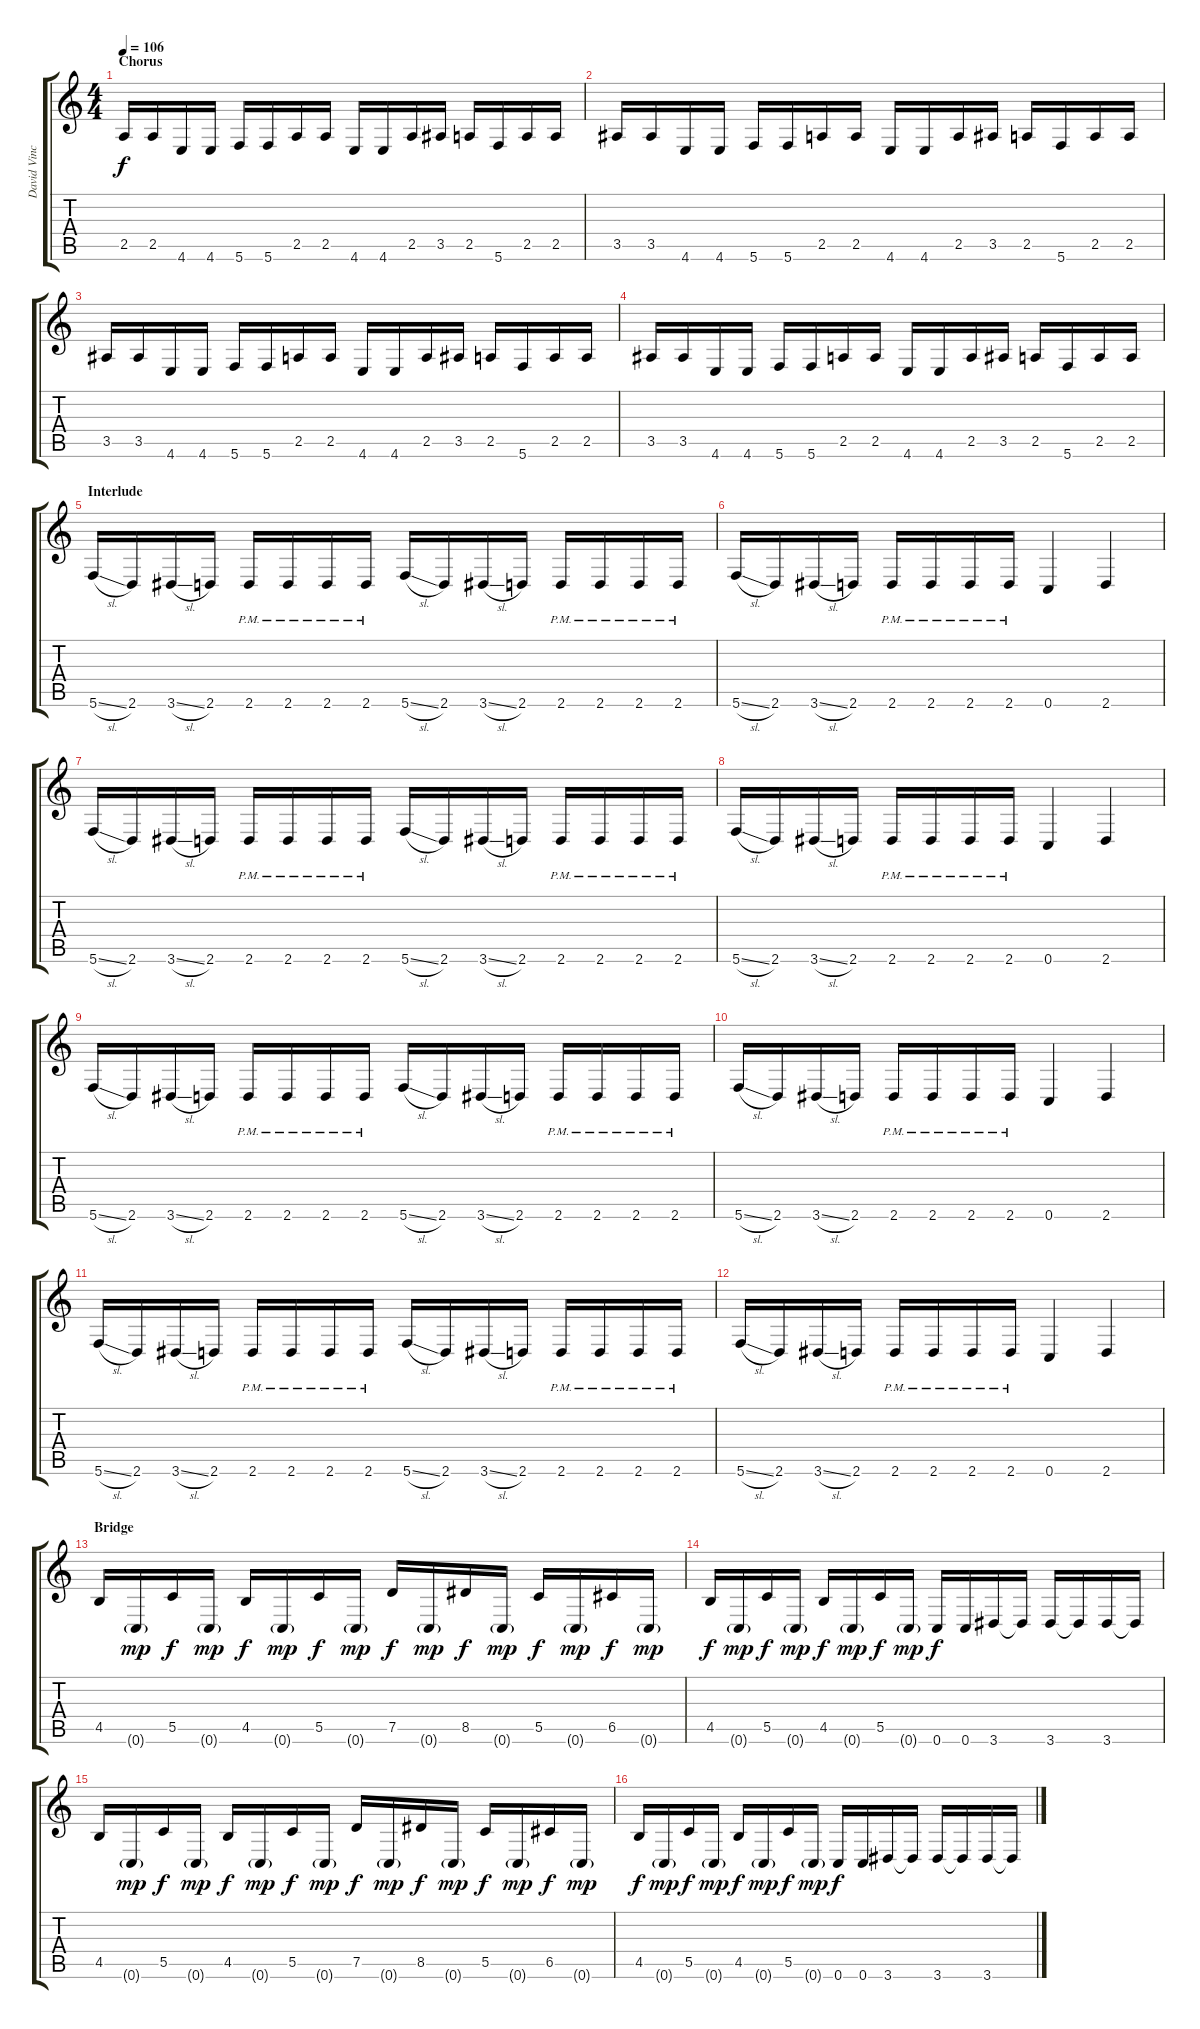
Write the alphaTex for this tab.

\track ("David Vincent" "David Vinc") {instrument electricbasspick}
\staff {score tabs}
\tuning (D4 A3 F3 C3 G2 C2) {hide}
\ts (4 4)
\section ("" "Chorus")
\tempo 106
\clef g2
\ks c
2.5.16{dy f} 2.5.16 4.6.16 4.6.16 5.6.16 5.6.16 2.5.16 2.5.16 4.6.16 4.6.16 2.5.16 3.5.16 2.5.16 5.6.16 2.5.16 2.5.16 |
3.5.16 3.5.16 4.6.16 4.6.16 5.6.16 5.6.16 2.5.16 2.5.16 4.6.16 4.6.16 2.5.16 3.5.16 2.5.16 5.6.16 2.5.16 2.5.16 |
3.5.16 3.5.16 4.6.16 4.6.16 5.6.16 5.6.16 2.5.16 2.5.16 4.6.16 4.6.16 2.5.16 3.5.16 2.5.16 5.6.16 2.5.16 2.5.16 |
3.5.16 3.5.16 4.6.16 4.6.16 5.6.16 5.6.16 2.5.16 2.5.16 4.6.16 4.6.16 2.5.16 3.5.16 2.5.16 5.6.16 2.5.16 2.5.16 |
\section ("" "Interlude")
5.6{sl}.16 2.6.16 3.6{sl}.16 2.6.16 2.6{pm}.16 2.6{pm}.16 2.6{pm}.16 2.6{pm}.16 5.6{sl}.16 2.6.16 3.6{sl}.16 2.6.16 2.6{pm}.16 2.6{pm}.16 2.6{pm}.16 2.6{pm}.16 |
5.6{sl}.16 2.6.16 3.6{sl}.16 2.6.16 2.6{pm}.16 2.6{pm}.16 2.6{pm}.16 2.6{pm}.16 0.6.4 2.6.4 |
5.6{sl}.16 2.6.16 3.6{sl}.16 2.6.16 2.6{pm}.16 2.6{pm}.16 2.6{pm}.16 2.6{pm}.16 5.6{sl}.16 2.6.16 3.6{sl}.16 2.6.16 2.6{pm}.16 2.6{pm}.16 2.6{pm}.16 2.6{pm}.16 |
5.6{sl}.16 2.6.16 3.6{sl}.16 2.6.16 2.6{pm}.16 2.6{pm}.16 2.6{pm}.16 2.6{pm}.16 0.6.4 2.6.4 |
5.6{sl}.16 2.6.16 3.6{sl}.16 2.6.16 2.6{pm}.16 2.6{pm}.16 2.6{pm}.16 2.6{pm}.16 5.6{sl}.16 2.6.16 3.6{sl}.16 2.6.16 2.6{pm}.16 2.6{pm}.16 2.6{pm}.16 2.6{pm}.16 |
5.6{sl}.16 2.6.16 3.6{sl}.16 2.6.16 2.6{pm}.16 2.6{pm}.16 2.6{pm}.16 2.6{pm}.16 0.6.4 2.6.4 |
5.6{sl}.16 2.6.16 3.6{sl}.16 2.6.16 2.6{pm}.16 2.6{pm}.16 2.6{pm}.16 2.6{pm}.16 5.6{sl}.16 2.6.16 3.6{sl}.16 2.6.16 2.6{pm}.16 2.6{pm}.16 2.6{pm}.16 2.6{pm}.16 |
5.6{sl}.16 2.6.16 3.6{sl}.16 2.6.16 2.6{pm}.16 2.6{pm}.16 2.6{pm}.16 2.6{pm}.16 0.6.4 2.6.4 |
\section ("" "Bridge")
4.5.16 0.6{g}.16{dy mp} 5.5.16{dy f} 0.6{g}.16{dy mp} 4.5.16{dy f} 0.6{g}.16{dy mp} 5.5.16{dy f} 0.6{g}.16{dy mp} 7.5.16{dy f} 0.6{g}.16{dy mp} 8.5.16{dy f} 0.6{g}.16{dy mp} 5.5.16{dy f} 0.6{g}.16{dy mp} 6.5.16{dy f} 0.6{g}.16{dy mp} |
4.5.16{dy f} 0.6{g}.16{dy mp} 5.5.16{dy f} 0.6{g}.16{dy mp} 4.5.16{dy f} 0.6{g}.16{dy mp} 5.5.16{dy f} 0.6{g}.16{dy mp} 0.6.16{dy f} 0.6.16 3.6.16 3.6{t}.16 3.6.16 3.6{t}.16 3.6.16 3.6{t}.16 |
4.5.16 0.6{g}.16{dy mp} 5.5.16{dy f} 0.6{g}.16{dy mp} 4.5.16{dy f} 0.6{g}.16{dy mp} 5.5.16{dy f} 0.6{g}.16{dy mp} 7.5.16{dy f} 0.6{g}.16{dy mp} 8.5.16{dy f} 0.6{g}.16{dy mp} 5.5.16{dy f} 0.6{g}.16{dy mp} 6.5.16{dy f} 0.6{g}.16{dy mp} |
4.5.16{dy f} 0.6{g}.16{dy mp} 5.5.16{dy f} 0.6{g}.16{dy mp} 4.5.16{dy f} 0.6{g}.16{dy mp} 5.5.16{dy f} 0.6{g}.16{dy mp} 0.6.16{dy f} 0.6.16 3.6.16 3.6{t}.16 3.6.16 3.6{t}.16 3.6.16 3.6{t}.16
